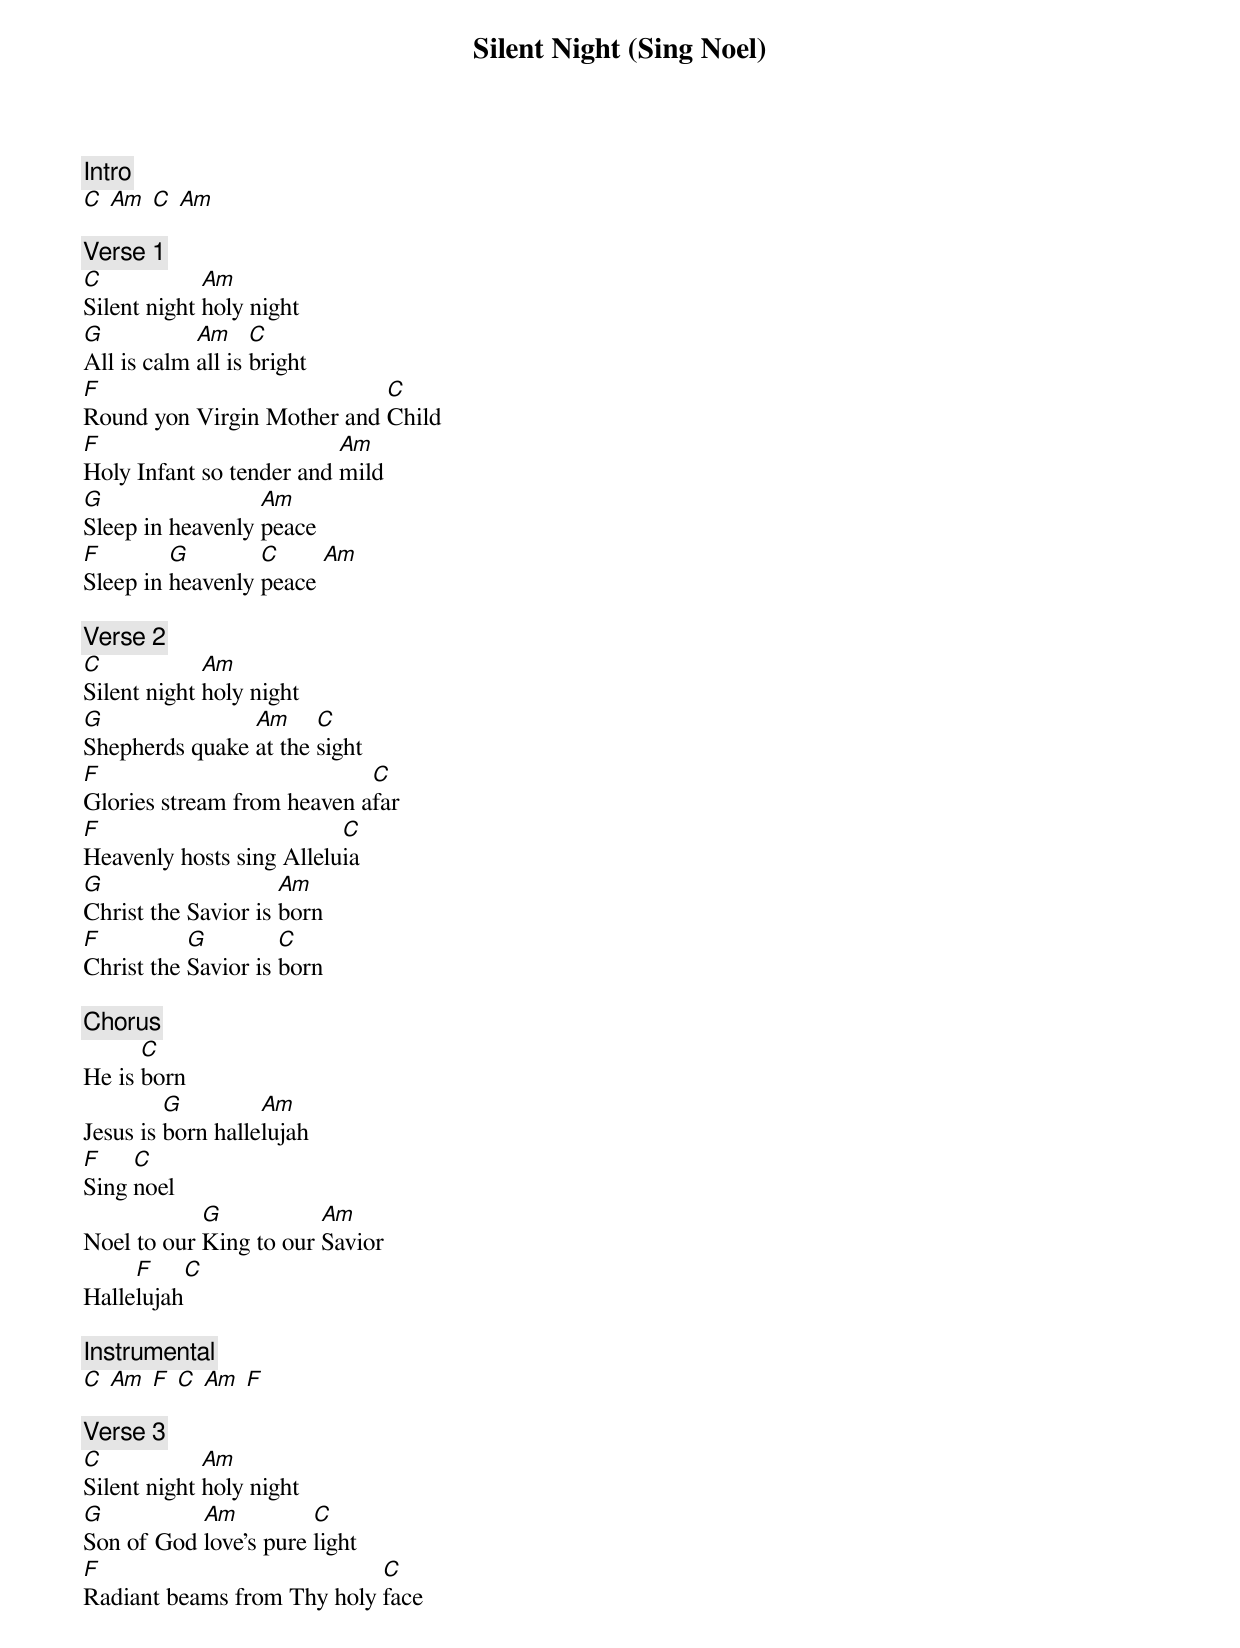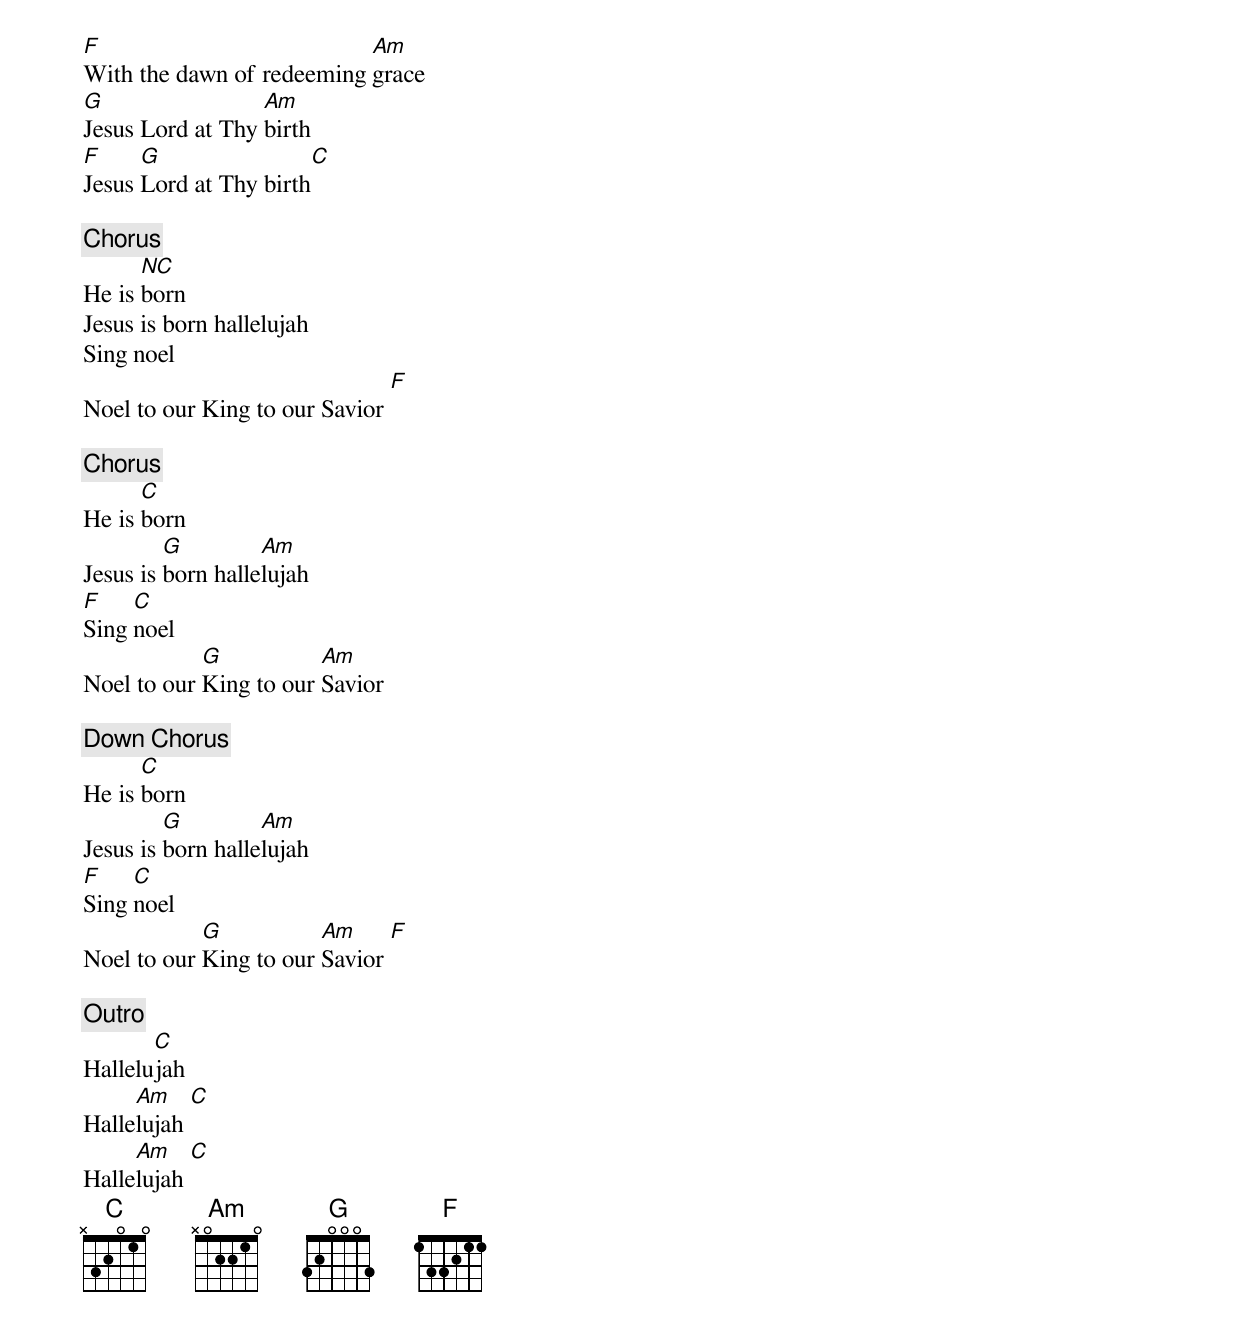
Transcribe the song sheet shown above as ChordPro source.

{title: Silent Night (Sing Noel)}
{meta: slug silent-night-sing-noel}
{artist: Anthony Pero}
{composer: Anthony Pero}
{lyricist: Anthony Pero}
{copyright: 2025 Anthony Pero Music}
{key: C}
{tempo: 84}
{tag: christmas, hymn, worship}

{comment: Intro}
[C] [Am] [C] [Am]

{comment: Verse 1}
[C]Silent night [Am]holy night
[G]All is calm [Am]all is [C]bright
[F]Round yon Virgin Mother and [C]Child
[F]Holy Infant so tender and [Am]mild
[G]Sleep in heavenly [Am]peace
[F]Sleep in [G]heavenly [C]peace [Am]

{comment: Verse 2}
[C]Silent night [Am]holy night
[G]Shepherds quake [Am]at the [C]sight
[F]Glories stream from heaven a[C]far
[F]Heavenly hosts sing Allelu[C]ia
[G]Christ the Savior is [Am]born
[F]Christ the [G]Savior is [C]born

{comment: Chorus}
He is [C]born
Jesus is [G]born halle[Am]lujah
[F]Sing [C]noel
Noel to our [G]King to our [Am]Savior
Halle[F]lujah[C]

{comment: Instrumental}
[C] [Am] [F] [C] [Am] [F]

{comment: Verse 3}
[C]Silent night [Am]holy night
[G]Son of God [Am]love's pure [C]light
[F]Radiant beams from Thy holy [C]face
[F]With the dawn of redeeming [Am]grace
[G]Jesus Lord at Thy [Am]birth
[F]Jesus [G]Lord at Thy birth[C]

{comment: Chorus}
He is [*NC]born
Jesus is born hallelujah
Sing noel
Noel to our King to our Savior [F]

{comment: Chorus }
He is [C]born
Jesus is [G]born halle[Am]lujah
[F]Sing [C]noel
Noel to our [G]King to our [Am]Savior

{comment: Down Chorus}
He is [C]born
Jesus is [G]born halle[Am]lujah
[F]Sing [C]noel
Noel to our [G]King to our [Am]Savior [F]

{comment: Outro}
Hallelu[C]jah
Halle[Am]lujah [C]
Halle[Am]lujah [C]
